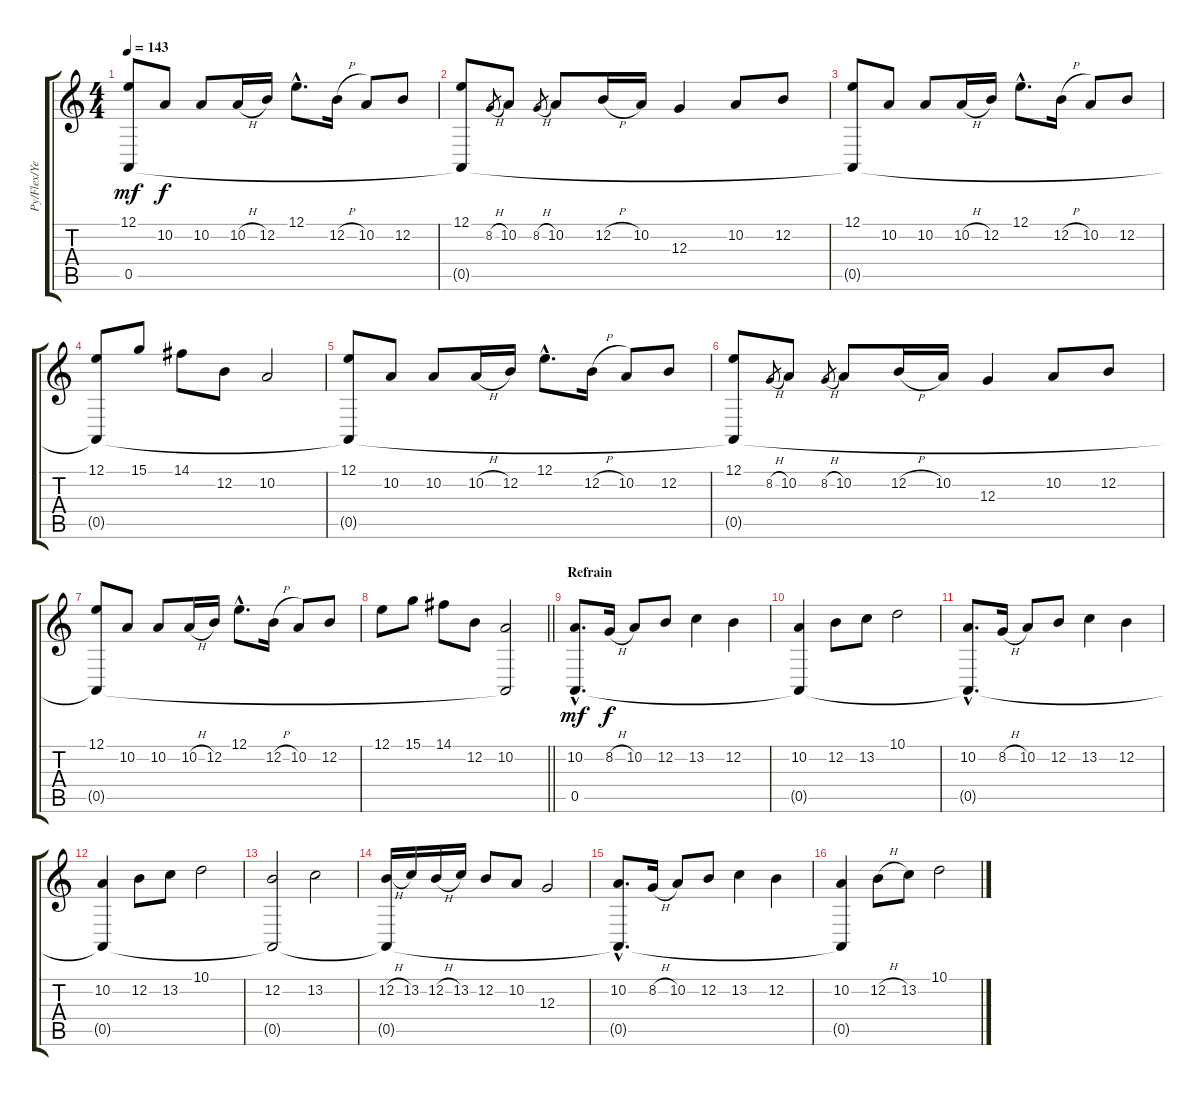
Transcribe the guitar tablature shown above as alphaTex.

\track ("Py/Flex/Yellow" "Py/Flex/Ye") {instrument bagpipe}
\staff {score tabs}
\tuning (E4 B3 G3 D3 A2 E2) {hide}
\ts (4 4)
\tempo 143
\clef g2
\ks c
(12.1 0.5).8{dy mf} 10.2.8{dy f} 10.2.8 10.2{h}.16 12.2.16 12.1{hac}.8{d} 12.2{h}.16 10.2.8 12.2.8 |
(12.1 0.5{t}).8 8.2{h}.8{gr} 10.2.8 8.2{h}.8{gr} 10.2.8 12.2{h}.16 10.2.16 12.3.4 10.2.8 12.2.8 |
(12.1 0.5{t}).8 10.2.8 10.2.8 10.2{h}.16 12.2.16 12.1{hac}.8{d} 12.2{h}.16 10.2.8 12.2.8 |
(12.1 0.5{t}).8 15.1.8 14.1.8 12.2.8 10.2.2 |
(12.1 0.5{t}).8 10.2.8 10.2.8 10.2{h}.16 12.2.16 12.1{hac}.8{d} 12.2{h}.16 10.2.8 12.2.8 |
(12.1 0.5{t}).8 8.2{h}.8{gr} 10.2.8 8.2{h}.8{gr} 10.2.8 12.2{h}.16 10.2.16 12.3.4 10.2.8 12.2.8 |
(12.1 0.5{t}).8 10.2.8 10.2.8 10.2{h}.16 12.2.16 12.1{hac}.8{d} 12.2{h}.16 10.2.8 12.2.8 |
\barLineRight lightlight
12.1.8 15.1.8 14.1.8 12.2.8 (10.2 0.5{t}).2 |
\section ("" "Refrain")
(10.2{hac} 0.5{hac}).8{d dy mf} 8.2{h}.16{dy f} 10.2.8 12.2.8 13.2.4 12.2.4 |
(10.2 0.5{t}).4 12.2.8 13.2.8 10.1.2 |
(10.2{hac} 0.5{hac t}).8{d} 8.2{h}.16 10.2.8 12.2.8 13.2.4 12.2.4 |
(10.2 0.5{t}).4 12.2.8 13.2.8 10.1.2 |
(12.2 0.5{t}).2 13.2.2 |
(12.2{h} 0.5{t}).16 13.2.16 12.2{h}.16 13.2.16 12.2.8 10.2.8 12.3.2 |
(10.2{hac} 0.5{hac t}).8{d} 8.2{h}.16 10.2.8 12.2.8 13.2.4 12.2.4 |
(10.2 0.5{t}).4 12.2{h}.8 13.2.8 10.1.2
